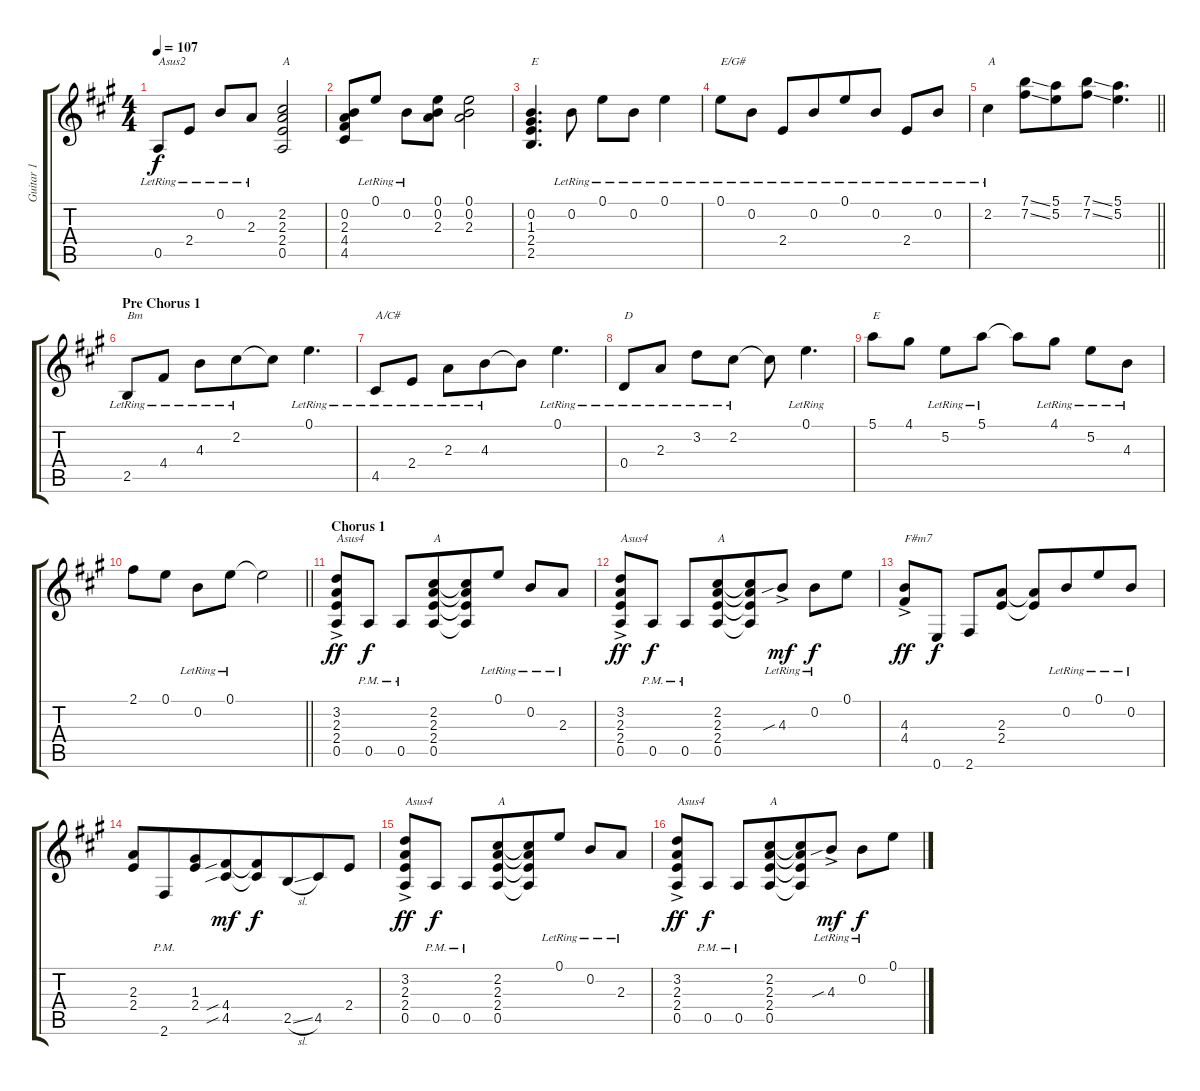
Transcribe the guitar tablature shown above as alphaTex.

\track ("Guitar 1" "Guitar 1") {instrument overdrivenguitar}
\staff {score tabs}
\tuning (E4 B3 G3 D3 A2 E2) {hide}
\ts (4 4)
\tempo 107
\clef g2
\ks a
0.5{lr}.8{txt "Asus2" dy f} 2.4{lr}.8 0.2{lr}.8 2.3{lr}.8{beam merge} (2.2 2.3 2.4 0.5).2{txt "A"} |
(0.2 2.3 4.4 4.5).8 0.1{lr}.8 0.2{lr}.8 (0.1 0.2 2.3).8{beam merge} (0.1 0.2 2.3).2 |
(0.2 1.3 2.4 2.5).4{d txt "E"} 0.2{lr}.8 0.1{lr}.8{beam merge} 0.2{lr}.8{beam merge} 0.1{lr}.4 |
0.1{lr}.8{txt "E/G#"} 0.2{lr}.8 2.4{lr}.8{beam merge} 0.2{lr}.8{beam merge} 0.1{lr}.8 0.2{lr}.8 2.4{lr}.8 0.2{lr}.8 |
\barLineRight lightlight
2.2{lr}.4{txt "A" beam merge} (7.1{ss} 7.2{ss}).8 (5.1 5.2).8{beam merge} (7.1{ss} 7.2{ss}).8 (5.1 5.2).4{d} |
\section ("" "Pre Chorus 1")
2.5{lr}.8{txt "Bm" beam merge} 4.4{lr}.8 4.3{lr}.8 2.2{lr}.8{beam merge} 2.2{t}.8{beam merge} 0.1{lr}.4{d} |
4.5{lr}.8{txt "A/C#" beam merge} 2.4{lr}.8 2.3{lr}.8 4.3{lr}.8{beam merge} 4.3{t}.8{beam merge} 0.1{lr}.4{d} |
0.4{lr}.8{txt "D" beam merge} 2.3{lr}.8 3.2{lr}.8 2.2{lr}.8 2.2{t}.8 0.1{lr}.4{d} |
5.1.8{txt "E"} 4.1.8 5.2{lr}.8 5.1{lr}.8 5.1{t}.8{beam merge} 4.1{lr}.8 5.2{lr}.8 4.3{lr}.8 |
\barLineRight lightlight
2.1.8{beam merge} 0.1.8 0.2{lr}.8 0.1{lr}.8 0.1{t}.2 |
\section ("" "Chorus 1")
(3.2 2.3 2.4 0.5{ac}).8{txt "Asus4" dy ff instrument overdrivenguitar} 0.5{pm}.8{dy f} 0.5{pm}.8 (2.2 2.3 2.4 0.5).8{txt "A" beam merge} (2.2{t} 2.3{t} 2.4{t} 0.5{t}).8{beam merge} 0.1{lr}.8 0.2{lr}.8{beam merge} 2.3{lr}.8 |
(3.2 2.3 2.4 0.5{ac}).8{txt "Asus4" dy ff} 0.5{pm}.8{dy f} 0.5{pm}.8 (2.2 2.3 2.4 0.5).8{txt "A" beam merge} (2.2{t} 2.3{t} 2.4{t} 0.5{t}).8 4.3{sib ac lr}.8{dy mf} 0.2{lr}.8{dy f beam merge} 0.1.8 |
(4.3{ac} 4.4{ac}).8{txt "F#m7" dy ff beam merge} 0.6.8{dy f} 2.6.8 (2.3 2.4).8 (2.3{t} 2.4{t}).8{beam merge} 0.2{lr}.8{beam merge} 0.1{lr}.8 0.2{lr}.8 |
(2.3 2.4).8{beam merge} 2.6{pm}.8{beam merge} (1.3 2.4).8 (4.4{sib} 4.5{sib}).8{dy mf beam merge} (4.4{t} 4.5{t}).8{dy f} 2.5{sl}.8{beam merge} 4.5.8 2.4.8 |
(3.2 2.3 2.4 0.5{ac}).8{txt "Asus4" dy ff} 0.5{pm}.8{dy f} 0.5{pm}.8 (2.2 2.3 2.4 0.5).8{txt "A" beam merge} (2.2{t} 2.3{t} 2.4{t} 0.5{t}).8{beam merge} 0.1{lr}.8 0.2{lr}.8{beam merge} 2.3{lr}.8 |
(3.2 2.3 2.4 0.5{ac}).8{txt "Asus4" dy ff} 0.5{pm}.8{dy f} 0.5{pm}.8 (2.2 2.3 2.4 0.5).8{txt "A" beam merge} (2.2{t} 2.3{t} 2.4{t} 0.5{t}).8 4.3{sib ac lr}.8{dy mf} 0.2{lr}.8{dy f beam merge} 0.1.8
